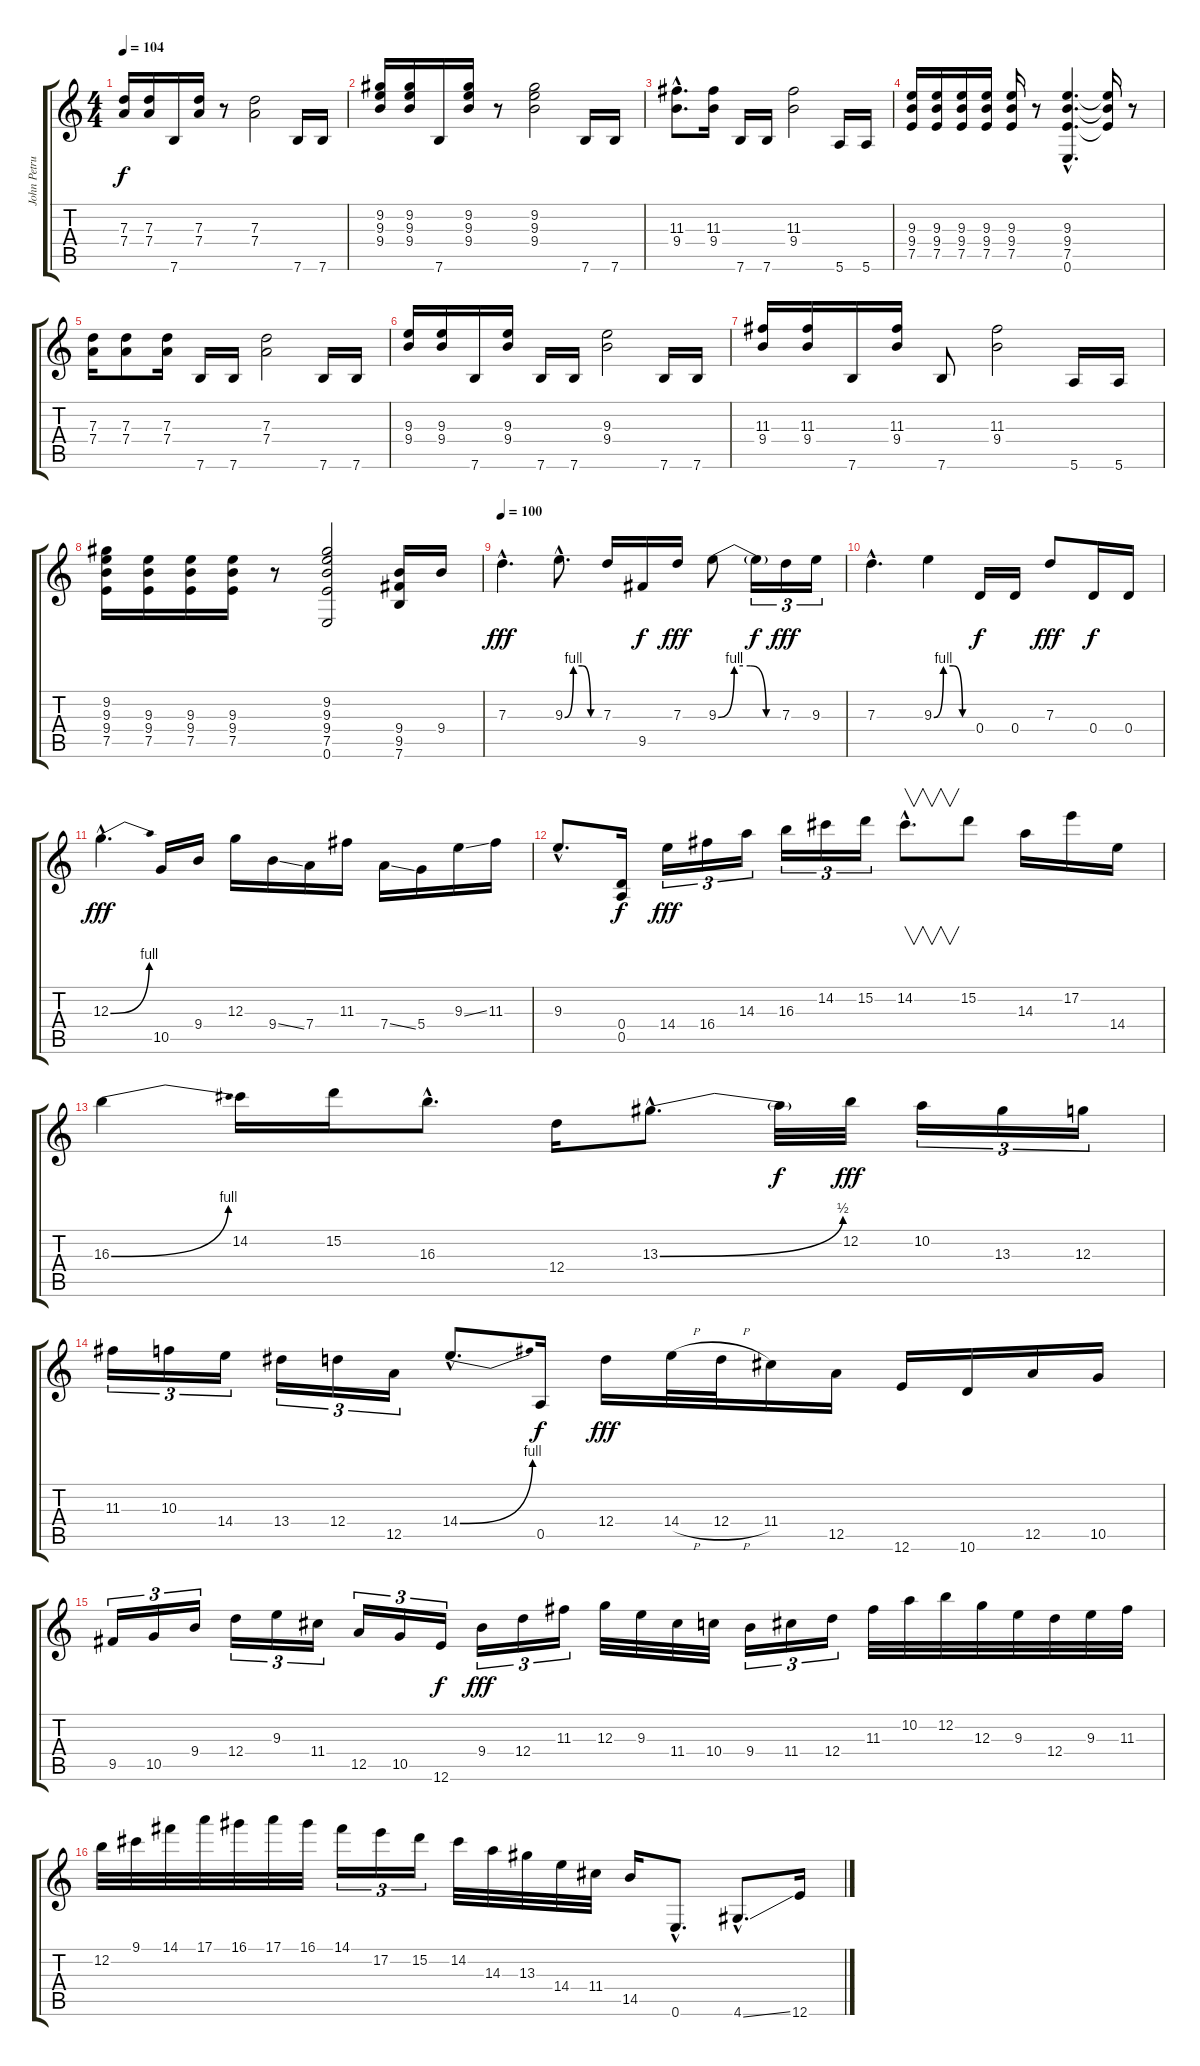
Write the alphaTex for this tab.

\track ("John Petrucci (for continous playing)" "John Petru") {instrument distortionguitar}
\staff {score tabs}
\tuning (E4 B3 G3 D3 A2 E2) {hide}
\ts (4 4)
\tempo 104
\clef g2
\ks c
(7.3 7.4).16{dy f} (7.3 7.4).16 7.6.16 (7.3 7.4).16 r.8 (7.3 7.4).2 7.6.16 7.6.16 |
(9.2 9.3 9.4).16 (9.2 9.3 9.4).16 7.6.16 (9.2 9.3 9.4).16 r.8 (9.2 9.3 9.4).2 7.6.16 7.6.16 |
(11.3{hac} 9.4{hac}).8{d} (11.3 9.4).16 7.6.16 7.6.16 (11.3 9.4).2 5.6.16 5.6.16 |
(9.3 9.4 7.5).16 (9.3 9.4 7.5).16 (9.3 9.4 7.5).16 (9.3 9.4 7.5).16 (9.3 9.4 7.5).16 r.8 (9.3{hac} 9.4{hac} 7.5{hac} 0.6{hac}).4{d} (9.3{t} 9.4{t} 7.5{t}).16 r.8 |
(7.3 7.4).16 (7.3 7.4).8 (7.3 7.4).16 7.6.16 7.6.16 (7.3 7.4).2 7.6.16 7.6.16 |
(9.3 9.4).16 (9.3 9.4).16 7.6.16 (9.3 9.4).16 7.6.16 7.6.16 (9.3 9.4).2 7.6.16 7.6.16 |
(11.3 9.4).16 (11.3 9.4).16 7.6.16 (11.3 9.4).16 7.6.8 (11.3 9.4).2 5.6.16 5.6.16 |
(9.2 9.3 9.4 7.5).16 (9.3 9.4 7.5).16 (9.3 9.4 7.5).16 (9.3 9.4 7.5).16 r.8 (9.2 9.3 9.4 7.5 0.6).2 (9.4 9.5 7.6).16 9.4.16 |
\tempo 100
7.3{hac}.4{d dy fff balance 8} 9.3{be (custom 0 0 15 4 30 4 45 0 60 0) hac}.8{d} 7.3.16 9.5.16{dy f} 7.3.16{dy fff} 9.3{be (custom 0 0 15 4 30 4 45 0 60 0)}.8 9.3{t}.16{tu (3 2) dy f} 7.3.16{tu (3 2) dy fff} 9.3.16{tu (3 2)} |
7.3{hac}.4{d} 9.3{be (custom 0 0 15 4 30 4 45 0 60 0)}.4 0.4.16{dy f} 0.4.16 7.3.8{dy fff} 0.4.16{dy f} 0.4.16 |
12.3{be (bend 0 0 60 4) hac}.4{d dy fff} 10.5.16 9.4.16 12.3.16 9.4{ss}.16 7.4.16 11.3.16 7.4{ss}.16 5.4.16 9.3{ss}.16 11.3.16 |
9.3{hac}.8{d} (0.4 0.5).16{dy f} 14.4.16{tu (3 2) dy fff} 16.4.16{tu (3 2)} 14.3.16{tu (3 2)} 16.3.16{tu (3 2)} 14.2.16{tu (3 2)} 15.2.16{tu (3 2)} 14.2{hac}.8{v d} 15.2.8 14.3.16 17.2.16 14.4.16 |
16.3{be (bend 0 0 60 4)}.4 14.2.16 15.2.16 16.3{hac}.8{d} 12.4.16 13.3{be (bend 0 0 60 2) hac}.8{d} 13.3{t}.32{dy f} 12.2.32{dy fff} 10.2.16{tu (3 2)} 13.3.16{tu (3 2)} 12.3.16{tu (3 2)} |
11.3.16{tu (3 2)} 10.3.16{tu (3 2)} 14.4.16{tu (3 2)} 13.4.16{tu (3 2)} 12.4.16{tu (3 2)} 12.5.16{tu (3 2)} 14.4{be (bend 0 0 60 4) hac}.8{d} 0.5.16{dy f} 12.4.16{dy fff} 14.4{h}.32 12.4{h}.32 11.4.16 12.5.16 12.6.16 10.6.16 12.5.16 10.5.16 |
9.5.16{tu (3 2)} 10.5.16{tu (3 2)} 9.4.16{tu (3 2)} 12.4.16{tu (3 2)} 9.3.16{tu (3 2)} 11.4.16{tu (3 2)} 12.5.16{tu (3 2)} 10.5.16{tu (3 2)} 12.6.16{tu (3 2) dy f} 9.4.16{tu (3 2) dy fff} 12.4.16{tu (3 2)} 11.3.16{tu (3 2)} 12.3.32 9.3.32 11.4.32 10.4.32 9.4.16{tu (3 2)} 11.4.16{tu (3 2)} 12.4.16{tu (3 2)} 11.3.32 10.2.32 12.2.32 12.3.32 9.3.32 12.4.32 9.3.32 11.3.32 |
12.2.32 9.1.32 14.1.32 17.1.32 16.1.32 17.1.32 16.1.32 14.1.16{tu (3 2)} 17.2.16{tu (3 2)} 15.2.16{tu (3 2)} 14.2.32 14.3.32 13.3.32 14.4.32 11.4.32 14.5.16 0.6{hac}.8{d} 4.6{ss hac}.8{d} 12.6.16
